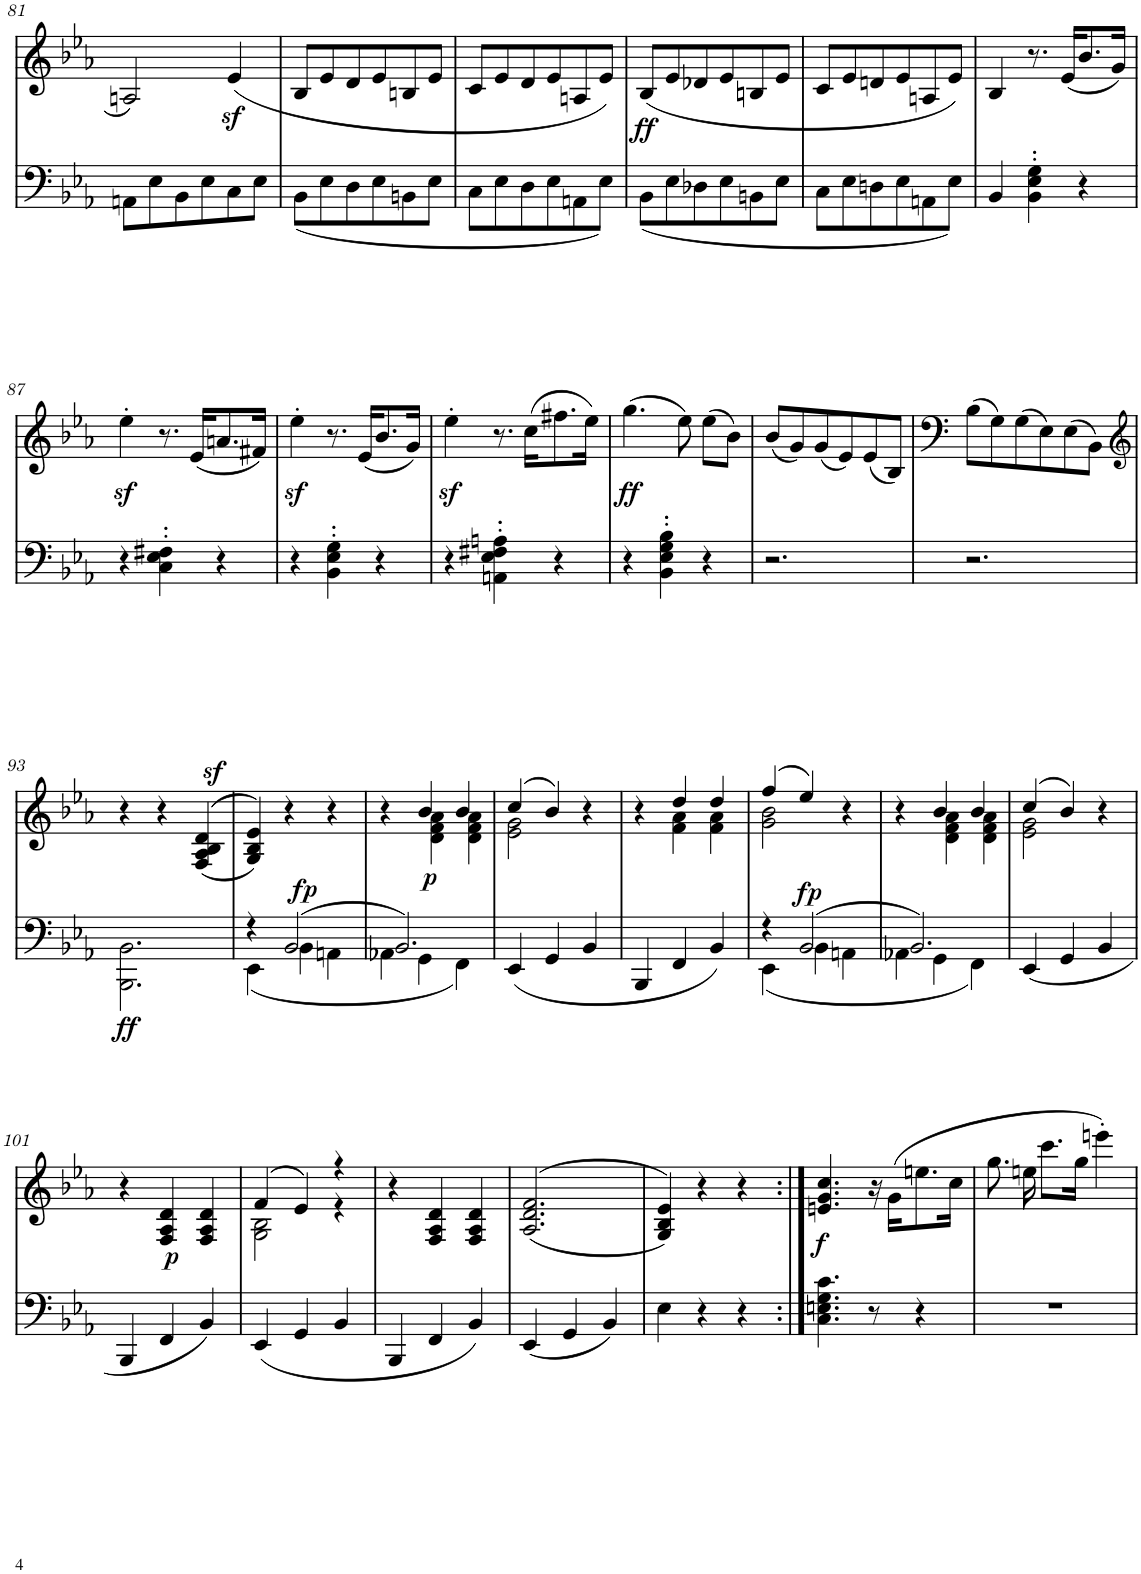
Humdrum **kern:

**kern	**dynam	**kern	**dynam
*part2	*part2	*part1	*part1
*staff2	*staff2	*staff1	*staff1
*I"piano	*	*I"piano	*
*I'Pno	*	*I'Pno	*
!!LO:PB:g=z
*clefF4	*	*clefG2	*
*k[b-e-a-]	*	*k[b-e-a-]	*
*c:	*	*c:	*
*M3/4	*	*M3/4	*
=81	=81	=81	=81
8AAn\L	.	2An/	.
8E-\	.	.	.
8BB-\	.	.	.
8E-\	.	.	.
8C\	.	(<4e-z</	.
8E-\J	.	.	.
=82	=82	=82	=82
(<8BB-\L	.	8B-/L	.
8E-\	.	8e-/	.
8D\	.	8d/	.
8E-\	.	8e-/	.
8BBn\	.	8Bn/	.
8E-\J	.	8e-/J	.
=83	=83	=83	=83
8C\L	.	8c/L	.
8E-\	.	8e-/	.
8D\	.	8d/	.
8E-\	.	8e-/	.
8AAn\	.	8An/	.
8E-\J)	.	8e-/J)	.
=84	=84	=84	=84
(<8BB-\L	.	(8B-/L	.
!	!LO:DY:a	!	!
8E-\	ff	8e-/	.
8D-X\	.	8d-X/	.
8E-\	.	8e-/	.
8BBn\	.	8Bn/	.
8E-\J	.	8e-/J	.
=85	=85	=85	=85
8C\L	.	8c/L	.
8E-\	.	8e-/	.
8Dn\	.	8dn/	.
8E-\	.	8e-/	.
8AAn\	.	8An/	.
8E-\J)	.	8e-/J)	.
=86	=86	=86	=86
4BB-/	.	4B-/	.
4BB-\' 4E-\' 4G\'	.	8.r	.
.	.	(16e-/KL	.
4r	.	8.b-/	.
.	.	16g/Jk)	.
!!LO:LB:g=z
=87	=87	=87	=87
4r	.	4ee-z<'\	.
4C\' 4E-\' 4F#X\'	.	8.r	.
.	.	(16e-/KL	.
4r	.	8.an/	.
.	.	16f#X/Jk)	.
=88	=88	=88	=88
4r	.	4ee-z<'\	.
4BB-\' 4E-\' 4G\'	.	8.r	.
.	.	(16e-/KL	.
4r	.	8.b-/	.
.	.	16g/Jk)	.
=89	=89	=89	=89
4r	.	4ee-z<'\	.
4AAn\' 4E-\' 4F#X\' 4An\'	.	8.r	.
.	.	(16cc\KL	.
4r	.	8.ff#X\	.
.	.	16ee-\Jk)	.
=90	=90	=90	=90
!	!	!	!LO:DY:b
4r	.	(4.gg\	ff
4BB-\' 4E-\' 4G\' 4B-\'	.	.	.
.	.	8ee-\)	.
4r	.	(8ee-\L	.
.	.	8b-\J)	.
=91	=91	=91	=91
2.r	.	(8b-/L	.
.	.	8g/)	.
.	.	(8g/	.
.	.	8e-/)	.
.	.	(8e-/	.
.	.	8B-/J)	.
=92	=92	=92	=92
2.r	.	(8B-\L	.
.	.	8G\)	.
.	.	(8G\	.
.	.	8E-\)	.
.	.	(8E-\	.
.	.	8BB-\J)	.
!!LO:LB:g=z
=93	=93	=93	=93
*	*	*clefG2	*
!	!LO:DY:b	!	!
2.BBB-\ 2.BB-\	ff	4r	.
.	.	4r	.
.	.	(>(4F/z> 4A-/z> 4B-/z> 4d/z>	.
=94	=94	=94	=94
*^	*	*	*
4r	(4EE-\	.	4G/ 4B-/ 4e-/))	.
!	!	!LO:DY:a	!	!
(2BB-/	4BB-\	fp	4r	.
.	4AAn\	.	4r	.
=95	=95	=95	=95	=95
*	*	*	*^	*
2.BB-/)	4AA-X\	.	4r	4ryy	.
!	!	!LO:DY:a	!	!	!
.	4GG\	p	4b-/	4d\ 4f\ 4a-\	.
.	4FF\)	.	4b-/	4d\ 4f\ 4a-\	.
*v	*v	*	*	*	*
=96	=96	=96	=96	=96
(4EE-/	.	(4cc/	2e-\ 2g\	.
4GG/	.	4b-/)	.	.
4BB-/	.	4r	4ryy	.
=97	=97	=97	=97	=97
4BBB-/	.	4r	4ryy	.
4FF/	.	4dd/	4f\ 4a-\	.
4BB-/)	.	4dd/	4f\ 4a-\	.
=98	=98	=98	=98	=98
*^	*	*	*	*
4r	(4EE-\	.	(4ff/	2g\ 2b-\	.
!	!	!LO:DY:a	!	!	!
(2BB-/	4BB-\	fp	4ee-/)	.	.
.	4AAn\	.	4r	4ryy	.
=99	=99	=99	=99	=99	=99
2.BB-/)	4AA-X\	.	4r	4ryy	.
.	4GG\	.	4b-/	4d\ 4f\ 4a-\	.
.	4FF\)	.	4b-/	4d\ 4f\ 4a-\	.
*v	*v	*	*	*	*
=100	=100	=100	=100	=100
(<4EE-/	.	(4cc/	2e-\ 2g\	.
4GG/	.	4b-/)	.	.
4BB-/	.	4r	4ryy	.
*	*	*v	*v	*
!!LO:LB:g=z
=101	=101	=101	=101
4BBB-/	.	4r	.
!	!LO:DY:a	!	!
4FF/	p	4F/ 4A-/ 4d/	.
4BB-/)	.	4F/ 4A-/ 4d/	.
=102	=102	=102	=102
*	*	*^	*
(4EE-/	.	(4f/	2G\ 2B-\	.
4GG/	.	4e-/)	.	.
4BB-/	.	4r	4r	.
*	*	*v	*v	*
=103	=103	=103	=103
4BBB-/	.	4r	.
4FF/	.	4F/ 4A-/ 4d/	.
4BB-/)	.	4F/ 4A-/ 4d/	.
=104	=104	=104	=104
(4EE-/	.	((>2.A-/ 2.d/ 2.f/	.
4GG/	.	.	.
4BB-/)	.	.	.
=105	=105	=105	=105
4E-\	.	4G/ 4B-/ 4e-/))	.
4r	.	4r	.
4r	.	4r	.
=106:|!	=106:|!	=106:|!	=106:|!
!	!	!	!LO:DY:b
4.C\ 4.En\ 4.G\ 4.c\	.	4.en/ 4.g/ 4.cc/	f
8r	.	16r	.
.	.	(16g\KL	.
4r	.	8.een\	.
.	.	16cc\Jk	.
=107	=107	=107	=107
2.r	.	8.gg\	.
.	.	16een\	.
.	.	8.ccc\L	.
.	.	16gg\Jk	.
.	.	4eeen'\)	.
=	=	=	=
*-	*-	*-	*-
